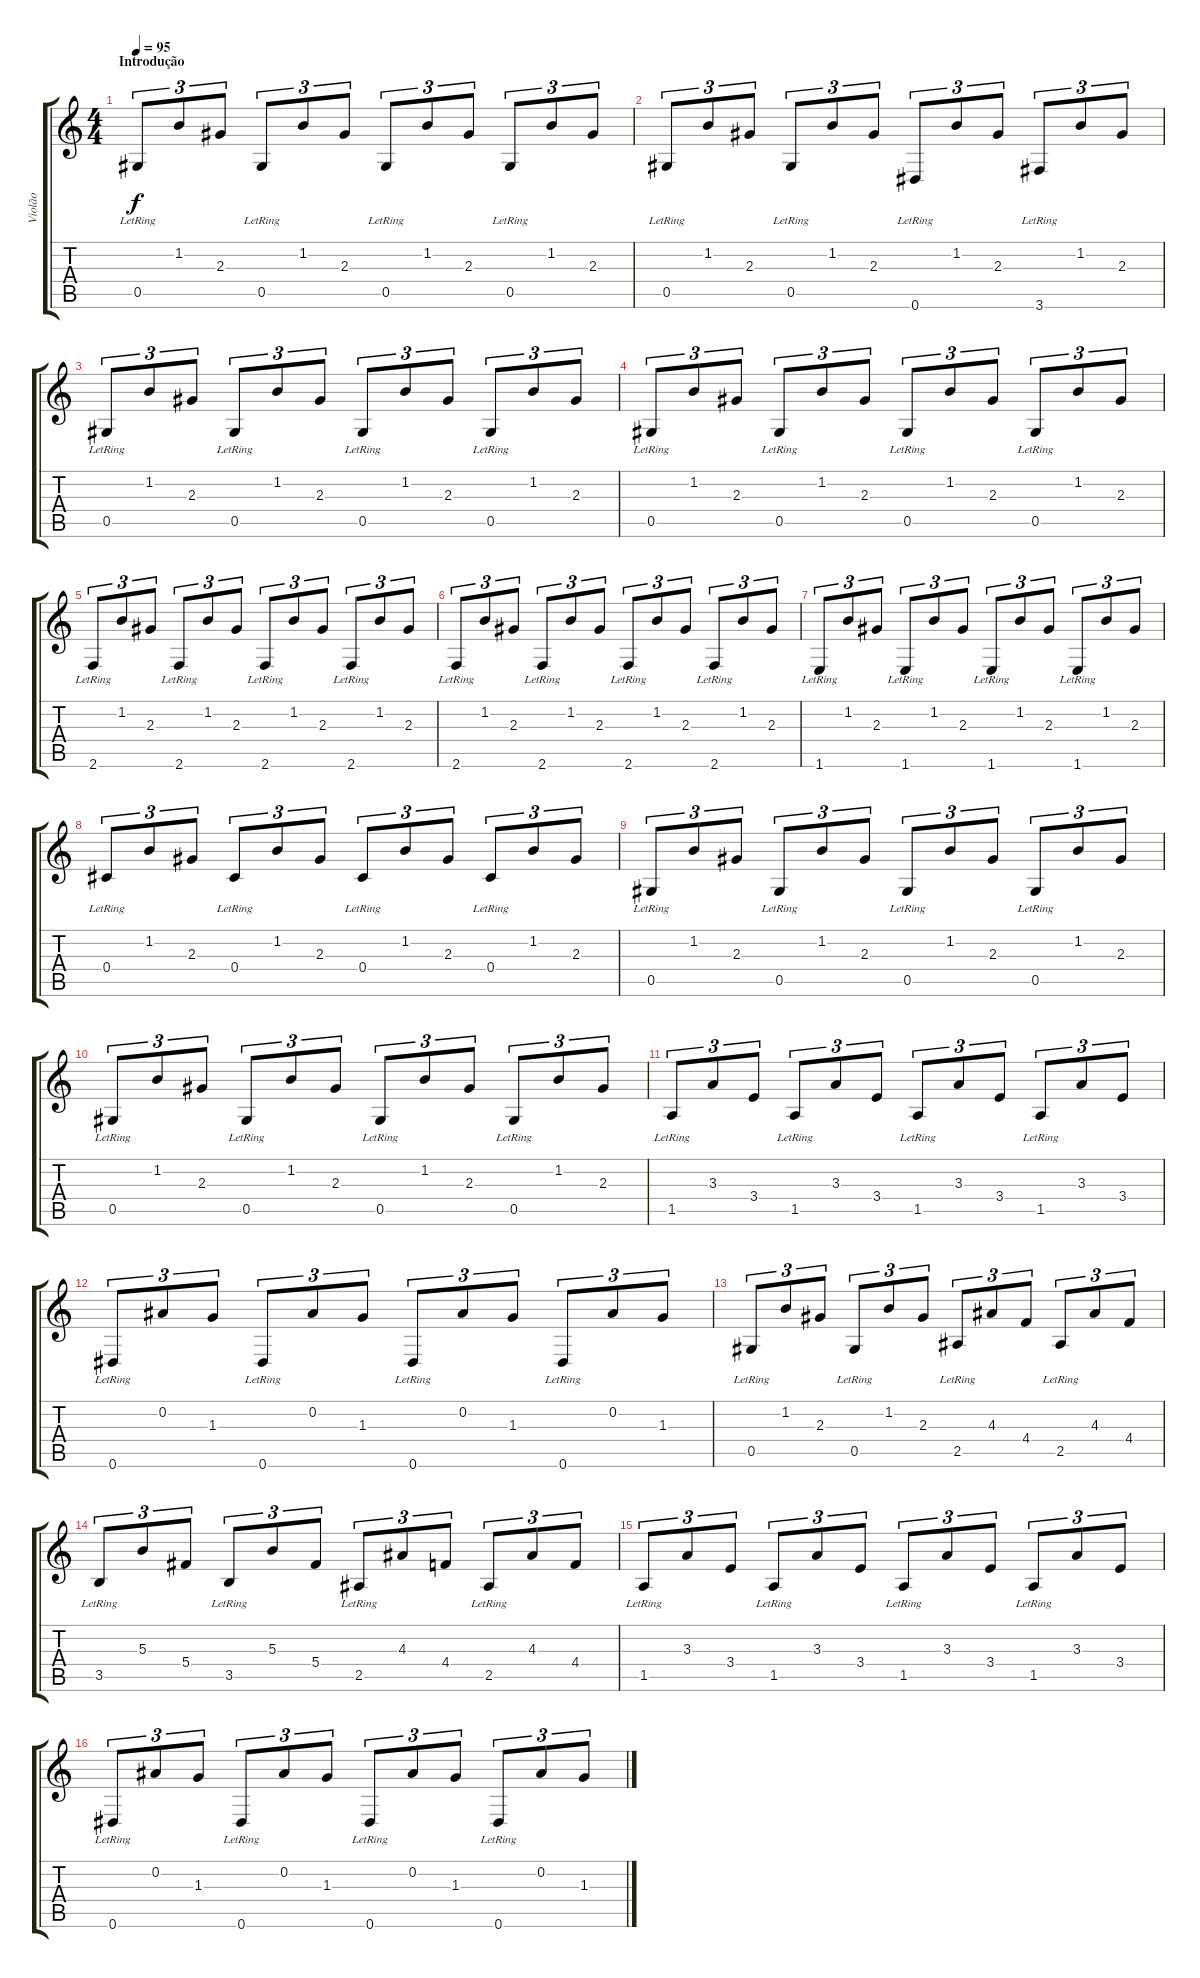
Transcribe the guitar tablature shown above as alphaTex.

\track ("Violão" "Violão") {instrument acousticguitarsteel}
\staff {score tabs}
\tuning (Eb4 Bb3 Gb3 Db3 Ab2 Eb2) {hide}
\ts (4 4)
\section ("" "Introdução")
\tempo 95
\clef g2
\ks c
0.5{lr}.8{tu (3 2) dy f instrument acousticguitarsteel} 1.2.8{tu (3 2)} 2.3.8{tu (3 2)} 0.5{lr}.8{tu (3 2)} 1.2.8{tu (3 2)} 2.3.8{tu (3 2)} 0.5{lr}.8{tu (3 2)} 1.2.8{tu (3 2)} 2.3.8{tu (3 2)} 0.5{lr}.8{tu (3 2)} 1.2.8{tu (3 2)} 2.3.8{tu (3 2)} |
0.5{lr}.8{tu (3 2)} 1.2.8{tu (3 2)} 2.3.8{tu (3 2)} 0.5{lr}.8{tu (3 2)} 1.2.8{tu (3 2)} 2.3.8{tu (3 2)} 0.6{lr}.8{tu (3 2)} 1.2.8{tu (3 2)} 2.3.8{tu (3 2)} 3.6{lr}.8{tu (3 2)} 1.2.8{tu (3 2)} 2.3.8{tu (3 2)} |
0.5{lr}.8{tu (3 2)} 1.2.8{tu (3 2)} 2.3.8{tu (3 2)} 0.5{lr}.8{tu (3 2)} 1.2.8{tu (3 2)} 2.3.8{tu (3 2)} 0.5{lr}.8{tu (3 2)} 1.2.8{tu (3 2)} 2.3.8{tu (3 2)} 0.5{lr}.8{tu (3 2)} 1.2.8{tu (3 2)} 2.3.8{tu (3 2)} |
0.5{lr}.8{tu (3 2)} 1.2.8{tu (3 2)} 2.3.8{tu (3 2)} 0.5{lr}.8{tu (3 2)} 1.2.8{tu (3 2)} 2.3.8{tu (3 2)} 0.5{lr}.8{tu (3 2)} 1.2.8{tu (3 2)} 2.3.8{tu (3 2)} 0.5{lr}.8{tu (3 2)} 1.2.8{tu (3 2)} 2.3.8{tu (3 2)} |
2.6{lr}.8{tu (3 2)} 1.2.8{tu (3 2)} 2.3.8{tu (3 2)} 2.6{lr}.8{tu (3 2)} 1.2.8{tu (3 2)} 2.3.8{tu (3 2)} 2.6{lr}.8{tu (3 2)} 1.2.8{tu (3 2)} 2.3.8{tu (3 2)} 2.6{lr}.8{tu (3 2)} 1.2.8{tu (3 2)} 2.3.8{tu (3 2)} |
2.6{lr}.8{tu (3 2)} 1.2.8{tu (3 2)} 2.3.8{tu (3 2)} 2.6{lr}.8{tu (3 2)} 1.2.8{tu (3 2)} 2.3.8{tu (3 2)} 2.6{lr}.8{tu (3 2)} 1.2.8{tu (3 2)} 2.3.8{tu (3 2)} 2.6{lr}.8{tu (3 2)} 1.2.8{tu (3 2)} 2.3.8{tu (3 2)} |
1.6{lr}.8{tu (3 2)} 1.2.8{tu (3 2)} 2.3.8{tu (3 2)} 1.6{lr}.8{tu (3 2)} 1.2.8{tu (3 2)} 2.3.8{tu (3 2)} 1.6{lr}.8{tu (3 2)} 1.2.8{tu (3 2)} 2.3.8{tu (3 2)} 1.6{lr}.8{tu (3 2)} 1.2.8{tu (3 2)} 2.3.8{tu (3 2)} |
0.4{lr}.8{tu (3 2)} 1.2.8{tu (3 2)} 2.3.8{tu (3 2)} 0.4{lr}.8{tu (3 2)} 1.2.8{tu (3 2)} 2.3.8{tu (3 2)} 0.4{lr}.8{tu (3 2)} 1.2.8{tu (3 2)} 2.3.8{tu (3 2)} 0.4{lr}.8{tu (3 2)} 1.2.8{tu (3 2)} 2.3.8{tu (3 2)} |
0.5{lr}.8{tu (3 2)} 1.2.8{tu (3 2)} 2.3.8{tu (3 2)} 0.5{lr}.8{tu (3 2)} 1.2.8{tu (3 2)} 2.3.8{tu (3 2)} 0.5{lr}.8{tu (3 2)} 1.2.8{tu (3 2)} 2.3.8{tu (3 2)} 0.5{lr}.8{tu (3 2)} 1.2.8{tu (3 2)} 2.3.8{tu (3 2)} |
0.5{lr}.8{tu (3 2)} 1.2.8{tu (3 2)} 2.3.8{tu (3 2)} 0.5{lr}.8{tu (3 2)} 1.2.8{tu (3 2)} 2.3.8{tu (3 2)} 0.5{lr}.8{tu (3 2)} 1.2.8{tu (3 2)} 2.3.8{tu (3 2)} 0.5{lr}.8{tu (3 2)} 1.2.8{tu (3 2)} 2.3.8{tu (3 2)} |
1.5{lr}.8{tu (3 2)} 3.3.8{tu (3 2)} 3.4.8{tu (3 2)} 1.5{lr}.8{tu (3 2)} 3.3.8{tu (3 2)} 3.4.8{tu (3 2)} 1.5{lr}.8{tu (3 2)} 3.3.8{tu (3 2)} 3.4.8{tu (3 2)} 1.5{lr}.8{tu (3 2)} 3.3.8{tu (3 2)} 3.4.8{tu (3 2)} |
0.6{lr}.8{tu (3 2)} 0.2.8{tu (3 2)} 1.3.8{tu (3 2)} 0.6{lr}.8{tu (3 2)} 0.2.8{tu (3 2)} 1.3.8{tu (3 2)} 0.6{lr}.8{tu (3 2)} 0.2.8{tu (3 2)} 1.3.8{tu (3 2)} 0.6{lr}.8{tu (3 2)} 0.2.8{tu (3 2)} 1.3.8{tu (3 2)} |
0.5{lr}.8{tu (3 2)} 1.2.8{tu (3 2)} 2.3.8{tu (3 2)} 0.5{lr}.8{tu (3 2)} 1.2.8{tu (3 2)} 2.3.8{tu (3 2)} 2.5{lr}.8{tu (3 2)} 4.3.8{tu (3 2)} 4.4.8{tu (3 2)} 2.5{lr}.8{tu (3 2)} 4.3.8{tu (3 2)} 4.4.8{tu (3 2)} |
3.5{lr}.8{tu (3 2)} 5.3.8{tu (3 2)} 5.4.8{tu (3 2)} 3.5{lr}.8{tu (3 2)} 5.3.8{tu (3 2)} 5.4.8{tu (3 2)} 2.5{lr}.8{tu (3 2)} 4.3.8{tu (3 2)} 4.4.8{tu (3 2)} 2.5{lr}.8{tu (3 2)} 4.3.8{tu (3 2)} 4.4.8{tu (3 2)} |
1.5{lr}.8{tu (3 2)} 3.3.8{tu (3 2)} 3.4.8{tu (3 2)} 1.5{lr}.8{tu (3 2)} 3.3.8{tu (3 2)} 3.4.8{tu (3 2)} 1.5{lr}.8{tu (3 2)} 3.3.8{tu (3 2)} 3.4.8{tu (3 2)} 1.5{lr}.8{tu (3 2)} 3.3.8{tu (3 2)} 3.4.8{tu (3 2)} |
0.6{lr}.8{tu (3 2)} 0.2.8{tu (3 2)} 1.3.8{tu (3 2)} 0.6{lr}.8{tu (3 2)} 0.2.8{tu (3 2)} 1.3.8{tu (3 2)} 0.6{lr}.8{tu (3 2)} 0.2.8{tu (3 2)} 1.3.8{tu (3 2)} 0.6{lr}.8{tu (3 2)} 0.2.8{tu (3 2)} 1.3.8{tu (3 2)}
